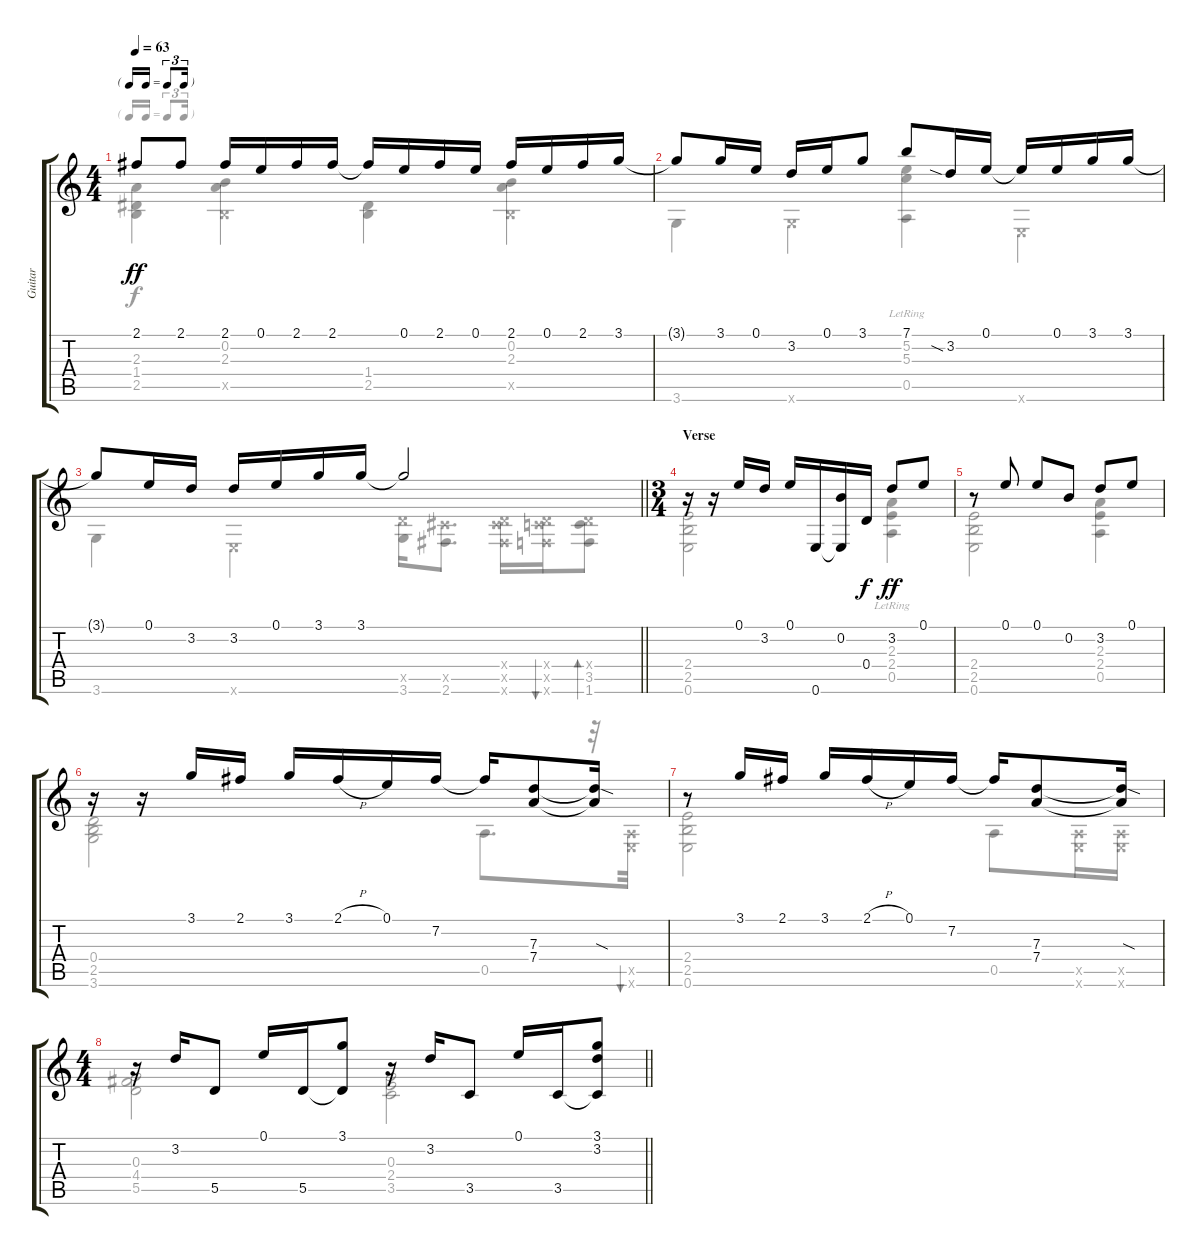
\track ("Guitar" "Guitar") {instrument acousticguitarsteel}
\staff {score tabs}
\tuning (E4 B3 G3 D3 A2 E2) {hide}
\voice
\ts (4 4)
\tf triplet16th
\tempo 63
\clef g2
\ks c
2.1{t}.8{dy ff} 2.1.8 2.1.16 0.1.16 2.1.16 2.1.16 2.1{t}.16 0.1.16 2.1.16 0.1.16 2.1.16 0.1.16 2.1.16 3.1.16 |
3.1{t}.8 3.1.16 0.1.16 3.2.16 0.1.16 3.1.8 7.1.8 3.2{sia}.16 0.1.16 0.1{t}.16 0.1.16 3.1.16 3.1.16 |
\barLineRight lightlight
3.1{t}.8 0.1.16 3.2.16 3.2.16 0.1.16 3.1.16 3.1.16 3.1{t}.2 |
\ts (3 4)
\section ("" "Verse")
r.16 r.16 0.1.16 3.2.16 0.1.16 0.6.16 (0.2 0.6{t}).16 0.4.16{dy f} 3.2.8{dy ff} 0.1.8 |
r.8 0.1.8 0.1.8 0.2.8 3.2.8 0.1.8 |
r.16 r.16 3.1.16 2.1.16 3.1.16 2.1{h}.16 0.1.16 7.2.16 7.2{t}.16 (7.3 7.4).8 (7.3{sod t} 7.4{t}).16 |
r.8 3.1.16 2.1.16 3.1.16 2.1{h}.16 0.1.16 7.2.16 7.2{t}.16 (7.3 7.4).8 (7.3{sod t} 7.4{t}).16 |
\ts (4 4)
\barLineRight lightlight
r.16 3.2.16 5.5.8 0.1.16 5.5.16 (3.1 5.5{t}).8 r.16 3.2.16 3.5.8 0.1.16 3.5.16 (3.1 3.2 3.5{t}).8
\voice
\clef g2
\ottava regular
\simile none
\ks c
(2.3 1.4 2.5).4{dy f} (0.2 2.3 2.5{x}).4 (1.4 2.5).4 (0.2 2.3 2.5{x}).4 |
3.6.4 3.6{x}.4 (5.2 5.3 0.5{lr}).4 0.6{x}.4 |
\barLineRight lightlight
3.6.4 0.6{x}.4 (5.5{x} 3.6).16 (4.5{x} 2.6).8{d} (0.4{x} 4.5{x} 2.6{x}).16 (0.4{x} 3.5{x} 1.6{x}).16{bu 30} (0.4{x} 3.5 1.6).8{bd 30} |
(2.4 2.5 0.6).2 (2.3 2.4{lr} 0.5).4 |
(2.4 2.5 0.6).2 (2.3 2.4 0.5).4 |
(0.4 2.5 3.6).2 0.5.8{d} r.32 (0.5{x} 0.6{x}).32{bu 30} |
(2.4 2.5 0.6).2 0.5.8 (0.5{x} 0.6{x}).16 (0.5{x} 0.6{x}).16 |
\barLineRight lightlight
(0.3 4.4 5.5).2 (0.3 2.4 3.5).2
